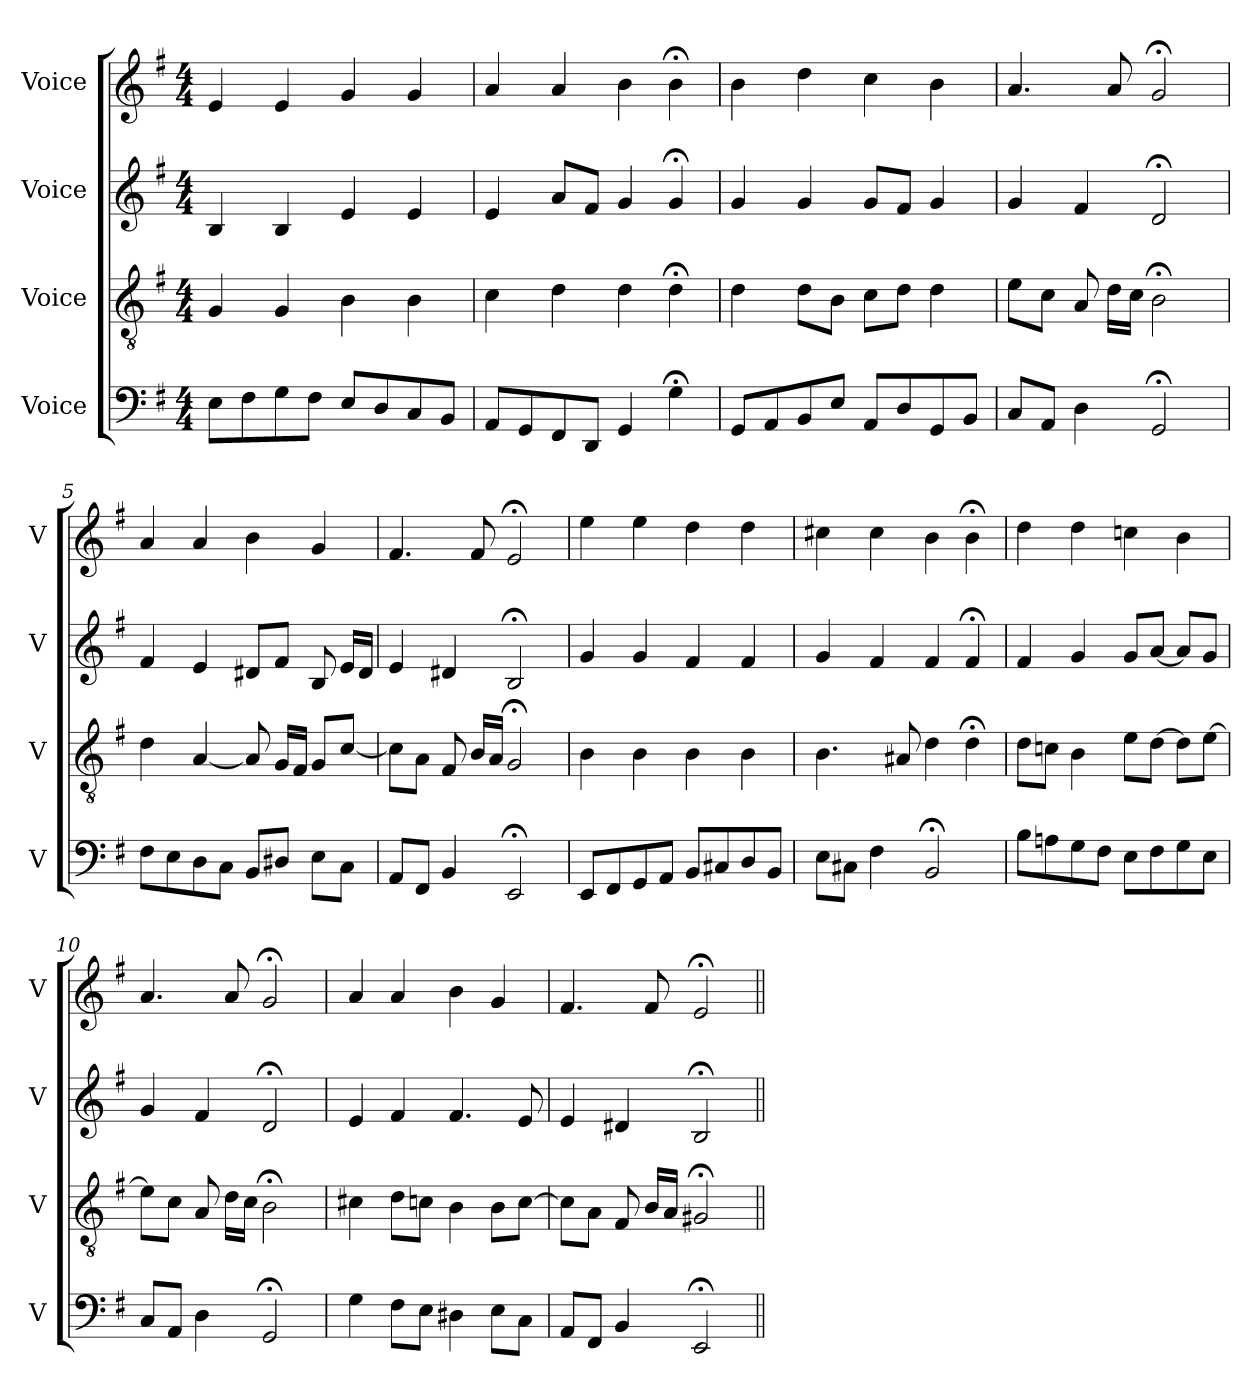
**kern	**kern	**kern	**kern
*part4	*part3	*part2	*part1
*staff4	*staff3	*staff2	*staff1
*I"Voice	*I"Voice	*I"Voice	*I"Voice
*I'V	*I'V	*I'V	*I'V
*clefF4	*clefGv2	*clefG2	*clefG2
*k[f#]	*k[f#]	*k[f#]	*k[f#]
*M4/4	*M4/4	*M4/4	*M4/4
*MM100	*MM100	*MM100	*MM100
=1	=1	=1	=1
8E\L	4G/	4B/	4e/
8F#\	.	.	.
8G\	4G/	4B/	4e/
8F#\J	.	.	.
8E/L	4B\	4e/	4g/
8D/	.	.	.
8C/	4B\	4e/	4g/
8BB/J	.	.	.
=2	=2	=2	=2
8AA/L	4c\	4e/	4a/
8GG/	.	.	.
8FF#/	4d\	8a/L	4a/
8DD/J	.	8f#/J	.
4GG/	4d\	4g/	4b\
4G;\	4d;\	4g;/	4b;\
=3	=3	=3	=3
8GG/L	4d\	4g/	4b\
8AA/	.	.	.
8BB/	8d\L	4g/	4dd\
8E/J	8B\J	.	.
8AA/L	8c\L	8g/L	4cc\
8D/	8d\J	8f#/J	.
8GG/	4d\	4g/	4b\
8BB/J	.	.	.
=4	=4	=4	=4
8C/L	8e\L	4g/	4.a/
8AA/J	8c\J	.	.
4D\	8A/	4f#/	.
.	16d\LL	.	8a/
.	16c\JJ	.	.
2GG;/	2B;\	2d;/	2g;/
!!LO:LB:g=z
=5	=5	=5	=5
8F#\L	4d\	4f#/	4a/
8E\	.	.	.
8D\	[4A/	4e/	4a/
8C\J	.	.	.
8BB/L	8A/]	8d#X/L	4b\
8D#X/J	16G/LL	8f#/J	.
.	16F#/JJ	.	.
8E\L	8G/L	8B/	4g/
8C\J	[8c/J	16e/LL	.
.	.	16d#/JJ	.
=6	=6	=6	=6
8AA/L	8c\L]	4e/	4.f#/
8FF#/J	8A\J	.	.
4BB/	8F#/	4d#X/	.
.	16B/LL	.	8f#/
.	16A/JJ	.	.
2EE;/	2G;/	2B;/	2e;/
=7	=7	=7	=7
8EE/L	4B\	4g/	4ee\
8FF#/	.	.	.
8GG/	4B\	4g/	4ee\
8AA/J	.	.	.
8BB/L	4B\	4f#/	4dd\
8C#X/	.	.	.
8D/	4B\	4f#/	4dd\
8BB/J	.	.	.
=8	=8	=8	=8
8E\L	4.B\	4g/	4cc#X\
8C#X\J	.	.	.
4F#\	.	4f#/	4cc#\
.	8A#X/	.	.
2BB;/	4d\	4f#/	4b\
.	4d;\	4f#;/	4b;\
!!LO:LB:g=z
=9	=9	=9	=9
8B\L	8d\L	4f#/	4dd\
8An\	8cn\J	.	.
8G\	4B\	4g/	4dd\
8F#\J	.	.	.
8E\L	8e\L	8g/L	4ccn\
8F#\	[8d\J	[8a/J	.
8G\	8d\L]	8a/L]	4b\
8E\J	[8e\J	8g/J	.
=10	=10	=10	=10
8C/L	8e\L]	4g/	4.a/
8AA/J	8c\J	.	.
4D\	8A/	4f#/	.
.	16d\LL	.	8a/
.	16c\JJ	.	.
2GG;/	2B;\	2d;/	2g;/
=11	=11	=11	=11
4G\	4c#X\	4e/	4a/
8F#\L	8d\L	4f#/	4a/
8E\J	8cn\J	.	.
4D#X\	4B\	4.f#/	4b\
8E\L	8B\L	.	4g/
8C\J	[8c\J	8e/	.
=12	=12	=12	=12
8AA/L	8c\L]	4e/	4.f#/
8FF#/J	8A\J	.	.
4BB/	8F#/	4d#X/	.
.	16B/LL	.	8f#/
.	16A/JJ	.	.
2EE;/	2G#X;/	2B;/	2e;/
=||	=||	=||	=||
*-	*-	*-	*-
